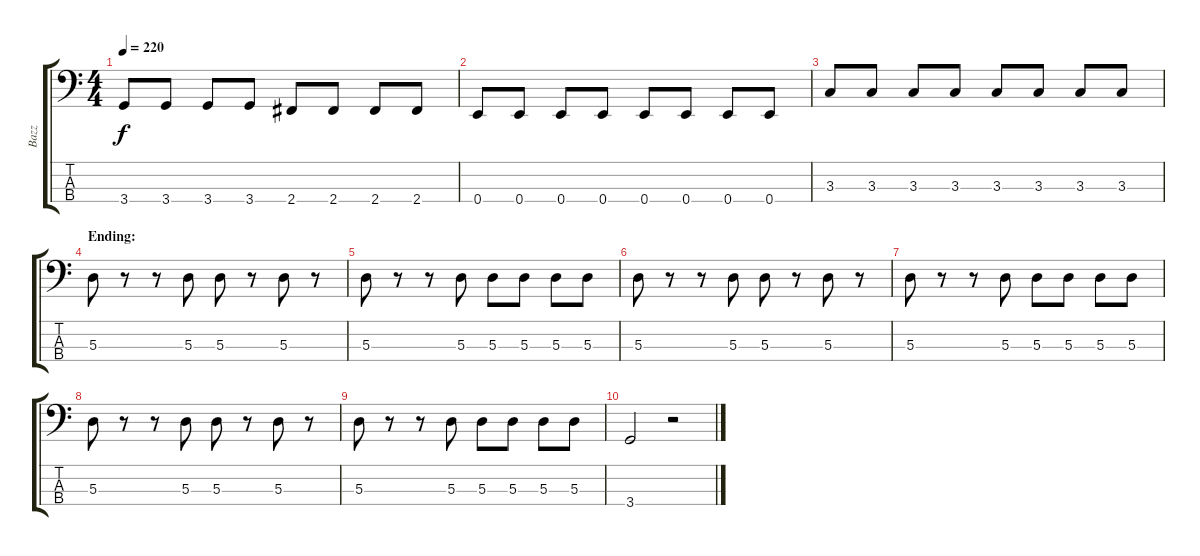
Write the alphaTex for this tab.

\track ("Bazz" "Bazz") {instrument slapbass2}
\staff {score tabs}
\tuning (G2 D2 A1 E1) {hide}
\ts (4 4)
\tempo 220
\clef f4
\ks c
3.4.8{dy f} 3.4.8 3.4.8 3.4.8 2.4.8 2.4.8 2.4.8 2.4.8 |
0.4.8 0.4.8 0.4.8 0.4.8 0.4.8 0.4.8 0.4.8 0.4.8 |
3.3.8 3.3.8 3.3.8 3.3.8 3.3.8 3.3.8 3.3.8 3.3.8 |
\section ("" "Ending:")
5.3.8 r.8 r.8 5.3.8 5.3.8 r.8 5.3.8 r.8 |
5.3.8 r.8 r.8 5.3.8 5.3.8 5.3.8 5.3.8 5.3.8 |
5.3.8 r.8 r.8 5.3.8 5.3.8 r.8 5.3.8 r.8 |
5.3.8 r.8 r.8 5.3.8 5.3.8 5.3.8 5.3.8 5.3.8 |
5.3.8 r.8 r.8 5.3.8 5.3.8 r.8 5.3.8 r.8 |
5.3.8 r.8 r.8 5.3.8 5.3.8 5.3.8 5.3.8 5.3.8 |
3.4.2 r.2
